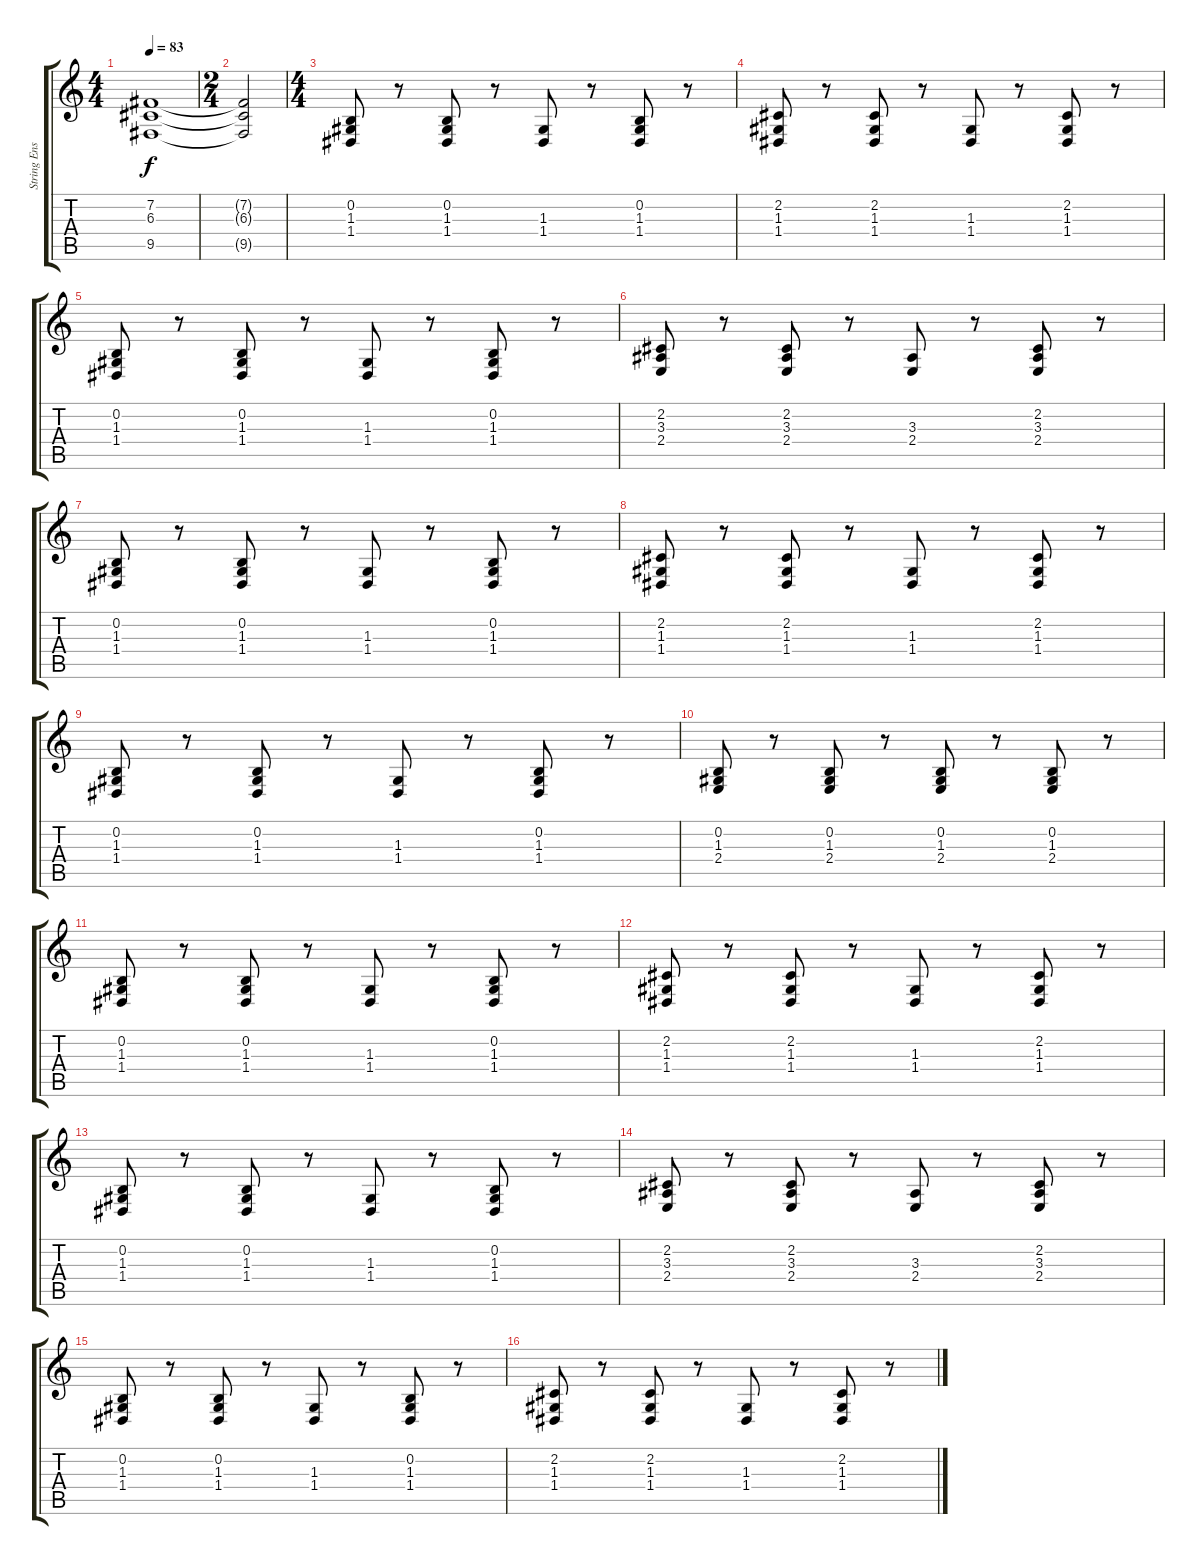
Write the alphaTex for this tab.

\track ("String Ensemble" "String Ens") {instrument stringensemble1}
\staff {score tabs}
\tuning (E4 B3 G3 D3 A2 E2) {hide}
\ts (4 4)
\tempo 83
\clef g2
\ks c
(7.2{t} 6.3{t} 9.5{t}).1{dy f} |
\ts (2 4)
(7.2{t} 6.3{t} 9.5{t}).2 |
\ts (4 4)
(0.2 1.3 1.4).8{volume 12} r.8 (0.2 1.3 1.4).8 r.8 (1.3 1.4).8 r.8 (0.2 1.3 1.4).8 r.8 |
(2.2 1.3 1.4).8 r.8 (2.2 1.3 1.4).8 r.8 (1.3 1.4).8 r.8 (2.2 1.3 1.4).8 r.8 |
(0.2 1.3 1.4).8 r.8 (0.2 1.3 1.4).8 r.8 (1.3 1.4).8 r.8 (0.2 1.3 1.4).8 r.8 |
(2.2 3.3 2.4).8 r.8 (2.2 3.3 2.4).8 r.8 (3.3 2.4).8 r.8 (2.2 3.3 2.4).8 r.8 |
(0.2 1.3 1.4).8 r.8 (0.2 1.3 1.4).8 r.8 (1.3 1.4).8 r.8 (0.2 1.3 1.4).8 r.8 |
(2.2 1.3 1.4).8 r.8 (2.2 1.3 1.4).8 r.8 (1.3 1.4).8 r.8 (2.2 1.3 1.4).8 r.8 |
(0.2 1.3 1.4).8 r.8 (0.2 1.3 1.4).8 r.8 (1.3 1.4).8 r.8 (0.2 1.3 1.4).8 r.8 |
(0.2 1.3 2.4).8 r.8 (0.2 1.3 2.4).8 r.8 (0.2 1.3 2.4).8 r.8 (0.2 1.3 2.4).8 r.8 |
(0.2 1.3 1.4).8 r.8 (0.2 1.3 1.4).8 r.8 (1.3 1.4).8 r.8 (0.2 1.3 1.4).8 r.8 |
(2.2 1.3 1.4).8 r.8 (2.2 1.3 1.4).8 r.8 (1.3 1.4).8 r.8 (2.2 1.3 1.4).8 r.8 |
(0.2 1.3 1.4).8 r.8 (0.2 1.3 1.4).8 r.8 (1.3 1.4).8 r.8 (0.2 1.3 1.4).8 r.8 |
(2.2 3.3 2.4).8 r.8 (2.2 3.3 2.4).8 r.8 (3.3 2.4).8 r.8 (2.2 3.3 2.4).8 r.8 |
(0.2 1.3 1.4).8 r.8 (0.2 1.3 1.4).8 r.8 (1.3 1.4).8 r.8 (0.2 1.3 1.4).8 r.8 |
(2.2 1.3 1.4).8 r.8 (2.2 1.3 1.4).8 r.8 (1.3 1.4).8 r.8 (2.2 1.3 1.4).8 r.8
